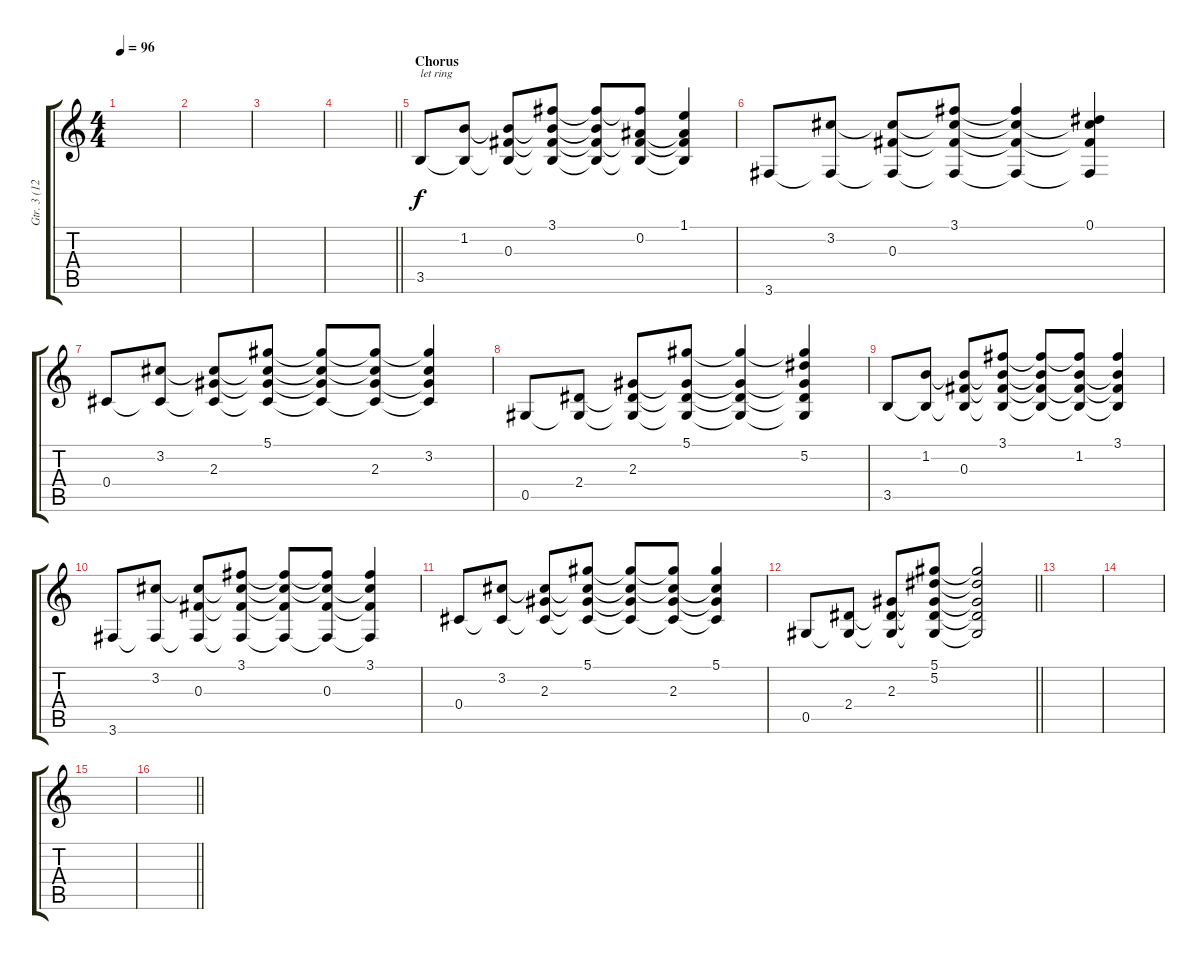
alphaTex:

\track ("Gtr. 3 (12-str. elec.)" "Gtr. 3 (12") {instrument electricguitarclean}
\staff {score tabs}
\tuning (Eb4 Bb3 Gb3 Db3 Ab2 Eb2) {hide}
\ts (4 4)
\tempo 96
\clef g2
\ks c
|
|
|
\barLineRight lightlight
|
\section ("" "Chorus")
3.5.8{txt "let ring"} (1.2 3.5{t}).8 (1.2{t} 0.3 3.5{t}).8 (3.1 1.2{t} 0.3{t} 3.5{t}).8 (3.1{t} 1.2{t} 0.3{t} 3.5{t}).8 (3.1{t} 0.2 0.3{t} 3.5{t}).8 (1.1 0.2{t} 0.3{t} 3.5{t}).4 |
3.6.8 (3.2 3.6{t}).8 (3.2{t} 0.3 3.6{t}).8 (3.1 3.2{t} 0.3{t} 3.6{t}).8 (3.1{t} 3.2{t} 0.3{t} 3.6{t}).4 (0.1 3.2{t} 0.3{t} 3.6{t}).4 |
0.4.8 (3.2 0.4{t}).8 (3.2{t} 2.3 0.4{t}).8 (5.1 3.2{t} 2.3{t} 0.4{t}).8 (5.1{t} 3.2{t} 2.3{t} 0.4{t}).8 (5.1{t} 3.2{t} 2.3 0.4{t}).8 (5.1{t} 3.2 2.3{t} 0.4{t}).4 |
0.5.8 (2.4 0.5{t}).8 (2.3 2.4{t} 0.5{t}).8 (5.1 2.3{t} 2.4{t} 0.5{t}).8 (5.1{t} 2.3{t} 2.4{t} 0.5{t}).4 (5.1{t} 5.2 2.3{t} 2.4{t} 0.5{t}).4 |
3.5.8 (1.2 3.5{t}).8 (1.2{t} 0.3 3.5{t}).8 (3.1 1.2{t} 0.3{t} 3.5{t}).8 (3.1{t} 1.2{t} 0.3{t} 3.5{t}).8 (3.1{t} 1.2 0.3{t} 3.5{t}).8 (3.1 1.2{t} 0.3{t} 3.5{t}).4 |
3.6.8 (3.2 3.6{t}).8 (3.2{t} 0.3 3.6{t}).8 (3.1 3.2{t} 0.3{t} 3.6{t}).8 (3.1{t} 3.2{t} 0.3{t} 3.6{t}).8 (3.1{t} 3.2{t} 0.3 3.6{t}).8 (3.1 3.2{t} 0.3{t} 3.6{t}).4 |
0.4.8 (3.2 0.4{t}).8 (3.2{t} 2.3 0.4{t}).8 (5.1 3.2{t} 2.3{t} 0.4{t}).8 (5.1{t} 3.2{t} 2.3{t} 0.4{t}).8 (5.1{t} 3.2{t} 2.3 0.4{t}).8 (5.1 3.2{t} 2.3{t} 0.4{t}).4 |
\barLineRight lightlight
0.5.8 (2.4 0.5{t}).8 (2.3 2.4{t} 0.5{t}).8 (5.1 5.2 2.3{t} 2.4{t} 0.5{t}).8 (5.1{t} 5.2{t} 2.3{t} 2.4{t} 0.5{t}).2 |
|
|
|
\barLineRight lightlight
